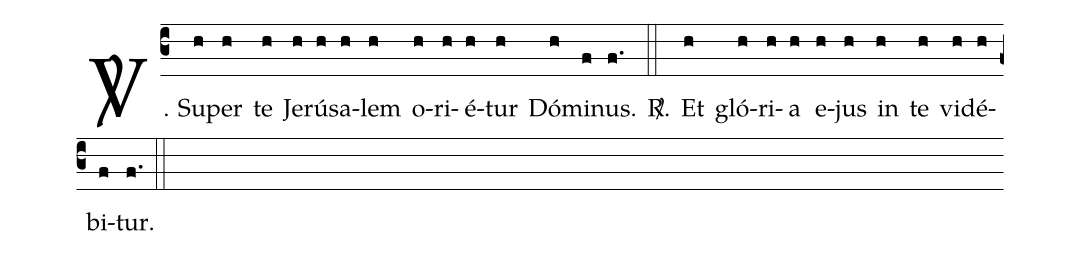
%%
(c3)
<sp>V/</sp>. S{u}(h)per(h) te(h) Je(h)rú(h)sa(h)lem(h) o(h)ri(h)é(h)tur(h) Dó(h)mi(f)nus.(f.) <sp>R/</sp>.(::)
Et(h) gló(h)ri(h)a(h) e(h)jus(h) in(h) te(h) vi(h)dé(h)bi(f)tur.(f.) (::)
